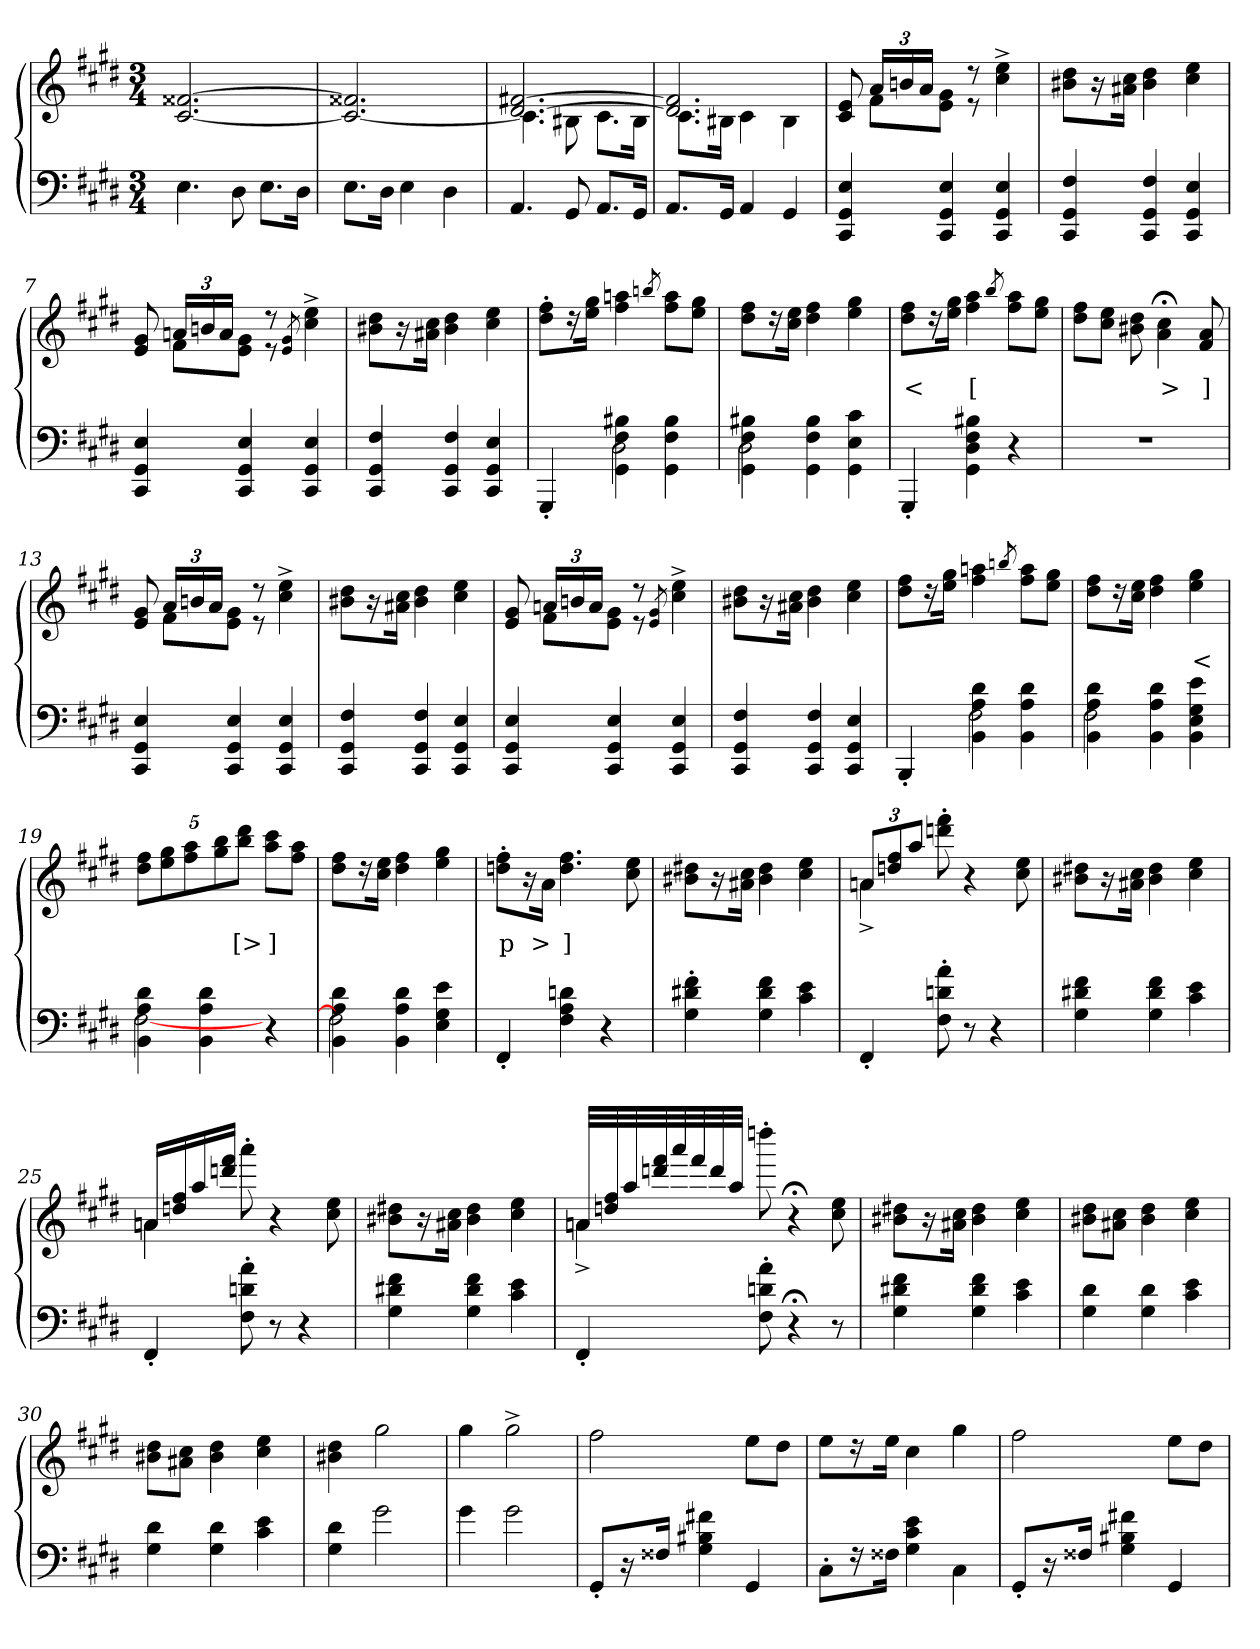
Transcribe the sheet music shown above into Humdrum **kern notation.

**kern	**kern	**text
*part2	*part1	*part1
*staff2	*staff1	*staff1
*clefF4	*clefG2	*
*k[f#c#g#d#]	*k[f#c#g#d#]	*
*c#:	*c#:	*
*M3/4	*M3/4	*
=1	=1	=1
4.E	[2.f##X [2.c#	.
8D#	.	.
8.EL	.	.
16D#Jk	.	.
=2	=2	=2
8.EL	2.f##X] 2.c#_	.
16D#Jk	.	.
4E	.	.
4D#	.	.
=3	=3	=3
*	*^	*
4.AA	[2.f#X [2.d#	4.c#]	.
8GG#	.	8B#X	.
8.AAL	.	8.c#L	.
16GG#Jk	.	16B#Jk	.
=4	=4	=4	=4
8.AAL	2.f#] 2.d#]	8.c#L	.
16GG#Jk	.	16B#XJk	.
4AA	.	4c#	.
4GG#	.	4B#	.
=5	=5	=5	=5
4E 4GG# 4CC#	8e 8c#	8ryy	.
.	24aL	8f#L	.
.	24bn	.	.
.	24aJ	.	.
4E 4GG# 4CC#	8ryy	8g# 8eJ	.
.	8r	8r	.
4E 4GG# 4CC#	4cc#^> 4ee^>	4ryy	.
*	*v	*v	*
=6	=6	=6
4F# 4GG# 4CC#	8dd# 8b#XL	.
.	16r	.
.	16cc# 16a#XJk	.
4F# 4GG# 4CC#	4dd# 4b#	.
4E 4GG# 4CC#	4ee 4cc#	.
=7	=7	=7
*	*^	*
4E 4GG# 4CC#	8g# 8e	8ryy	.
.	24anL	8f#L	.
.	24bn	.	.
.	24aJ	.	.
4E 4GG# 4CC#	8ryy	8g# 8eJ	.
.	8r	8r	.
.	8qg# 8qe/	.	.
4E 4GG# 4CC#	4ee^> 4cc#^>	4ryy	.
*	*v	*v	*
=8	=8	=8
4F# 4GG# 4CC#	8dd# 8b#XL	.
.	16r	.
.	16cc# 16a#XJk	.
4F# 4GG# 4CC#	4dd# 4b#	.
4E 4GG# 4CC#	4ee 4cc#	.
=9	=9	=9
*^	*	*
4GGG#'>	4ryy	8ff#'> 8dd#'>L	.
.	.	16r	.
.	.	16gg# 16eeJk	.
4B#X 4F# 4GG#\	2D#\	4aan 4ff#	.
.	.	8qbbn/	.
4B# 4F# 4GG#\	.	8aa 8ff#L	.
.	.	8gg# 8eeJ	.
=10	=10	=10	=10
4B#X 4F# 4GG#\	2D#\	8ff# 8dd#L	.
.	.	16r	.
.	.	16ee 16cc#Jk	.
4B# 4F# 4GG#\	.	4ff# 4dd#	.
4c# 4E 4GG#\	4ryy	4gg# 4ee	.
*v	*v	*	*
=11	=11	=11
4GGG#'>	8ff# 8dd#L	<
.	16r	.
.	16gg# 16eeJk	.
4B#X 4F# 4D# 4GG#	4aa 4ff#	[
.	8qbb/	.
4r	8aa 8ff#L	.
.	8gg# 8eeJ	.
=12	=12	=12
2.r	8ff# 8dd#L	.
.	8ee 8cc#J	.
.	8dd# 8b#X	.
.	4cc#;< 4a;<	>
.	8a 8f#	]
=13	=13	=13
*	*^	*
4E 4GG# 4CC#	8g# 8e	8ryy	.
.	24aL	8f#L	.
.	24bn	.	.
.	24aJ	.	.
4E 4GG# 4CC#	8ryy	8g# 8eJ	.
.	8r	8r	.
4E 4GG# 4CC#	4ee^> 4cc#^>	4ryy	.
*	*v	*v	*
=14	=14	=14
4F# 4GG# 4CC#	8dd# 8b#XL	.
.	16r	.
.	16cc# 16a#XJk	.
4F# 4GG# 4CC#	4dd# 4b#	.
4E 4GG# 4CC#	4ee 4cc#	.
=15	=15	=15
*	*^	*
4E 4GG# 4CC#	8g# 8e	8ryy	.
.	24anL	8f#L	.
.	24bn	.	.
.	24aJ	.	.
4E 4GG# 4CC#	8ryy	8g# 8eJ	.
.	8r	8r	.
.	8qg# 8qe	.	.
4E 4GG# 4CC#	4ee^> 4cc#^>	4ryy	.
*	*v	*v	*
=16	=16	=16
4F# 4GG# 4CC#	8dd# 8b#XL	.
.	16r	.
.	16cc# 16a#XJk	.
4F# 4GG# 4CC#	4dd# 4b#	.
4E 4GG# 4CC#	4ee 4cc#	.
=17	=17	=17
*^	*	*
4BBB'>	4ryy	8ff# 8dd#L	.
.	.	16r	f
.	.	16gg# 16eeJk	.
4d# 4A 4BB\	2F#	4aan 4ff#	.
.	.	8qbbn/	.
4d# 4A 4BB\	.	8aa 8ff#L	.
.	.	8gg# 8eeJ	.
=18	=18	=18	=18
4d# 4A 4BB\	2F#	8ff# 8dd#L	.
.	.	16r	.
.	.	16ee 16cc#Jk	.
4d# 4A 4BB\	.	4ff# 4dd#	.
4e 4G# 4E 4BB	4ryy	4gg# 4ee	<
=19	=19	=19	=19
4d# 4A 4BB\	[2F#	10ff# 10dd#L	.
.	.	10gg# 10ee	.
.	.	10aa 10ff#	.
4d# 4A 4BB\	.	.	.
.	.	10bb 10gg#	.
.	.	10ddd# 10bbJ	[>
4r	4ryy	8ccc# 8aaL	]
.	.	8aa 8ff#J	.
=20	=20	=20	=20
4d# 4A 4BB\	2F#]	8ff# 8dd#L	.
.	.	16r	.
.	.	16ee 16cc#Jk	.
4d# 4A 4BB\	.	4ff# 4dd#	.
4e 4G# 4E\	4ryy	4gg# 4ee	.
*v	*v	*	*
=21	=21	=21
4FF#'>	8ff#'> 8ddn'>L	p
.	16r	.
.	16aJk	>
4dn 4A 4F#	4.ff# 4.dd	]
4r	.	.
.	8ee 8cc#	.
=22	=22	=22
4f#'> 4d#X'> 4G#'>	8dd#X 8b#XL	.
.	16r	.
.	16cc# 16a#XJk	.
4f# 4d# 4G#	4dd# 4b#	.
4e 4c#	4ee 4cc#	.
=23	=23	=23
*	*^	*
4FF#'>	12anL	4a^>	.
.	12ddn/ 12ff#	.	.
.	12aa/J	.	.
8a'> 8dn'> 8F#'>	8fff#'> 8dddn'>	2ryy	.
8r	4r	.	.
4r	.	.	.
.	8ee 8cc#	.	.
*	*v	*v	*
=24	=24	=24
4f# 4d#X 4G#	8dd#X 8b#XL	.
.	16r	.
.	16cc# 16a#XJk	.
4f# 4d# 4G#	4dd# 4b#	.
4e 4c#	4ee 4cc#	.
=25	=25	=25
*	*^	*
4FF#'>	16an/L	4an\	.
.	16ddn/ 16ff#	.	.
.	16aa/	.	.
.	16dddn/ 16fff#J	.	.
8a'> 8dn'> 8F#'>	8aaa'>	2ryy	.
8r	4r	.	.
4r	.	.	.
.	8ee 8cc#	.	.
*	*v	*v	*
=26	=26	=26
4f# 4d#X 4G#	8dd#X 8b#XL	.
.	16r	.
.	16cc# 16a#XJk	.
4f# 4d# 4G#	4dd# 4b#	.
4e 4c#	4ee 4cc#	.
=27	=27	=27
*	*^	*
4FF#'>	32anL	4an^>\	.
.	32ddn/ 32ff#	.	.
.	32aa/	.	.
.	32dddn/ 32fff#	.	.
.	32aaa/	.	.
.	32fff#/	.	.
.	32ddd/	.	.
.	32aa/J	.	.
8a'> 8dn'> 8F#'>	8ddddn'>	2ryy	.
4r;<	4r;<	.	.
8r	8ee 8cc#	.	.
*	*v	*v	*
=28	=28	=28
4f# 4d#X 4G#	8dd#X 8b#XL	.
.	16r	.
.	16cc# 16a#XJk	.
4f# 4d# 4G#	4dd# 4b#	.
4e 4c#	4ee 4cc#	.
=29	=29	=29
4d# 4G#	8dd# 8b#XL	.
.	8cc# 8a#XJ	.
4d# 4G#	4dd# 4b#	.
4e 4c#	4ee 4cc#	.
=30	=30	=30
4d# 4G#	8dd# 8b#XL	.
.	8cc# 8a#XJ	.
4d# 4G#	4dd# 4b#	.
4e 4c#	4ee 4cc#	.
=31	=31	=31
4d# 4G#	4dd# 4b#X	.
2g#	2gg#	.
=32	=32	=32
4g#	4gg#	.
2g#	2gg#^>	.
=33	=33	=33
8GG#'>L	2ff#	.
16r	.	.
16F##XJk	.	.
4f#X 4B#X 4G#	.	.
4GG#	8eeL	.
.	8dd#J	.
=34	=34	=34
8C#'>L	8eeL	.
16r	16r	.
16F##XJk	16eeJk	.
4e 4c# 4G#	4cc#	.
4C#\	4gg#	.
=35	=35	=35
8GG#'>L	2ff#	.
16r	.	.
16F##XJk	.	.
4f#X 4B#X 4G#	.	.
4GG#	8eeL	.
.	8dd#J	.
=	=	=
*-	*-	*-
